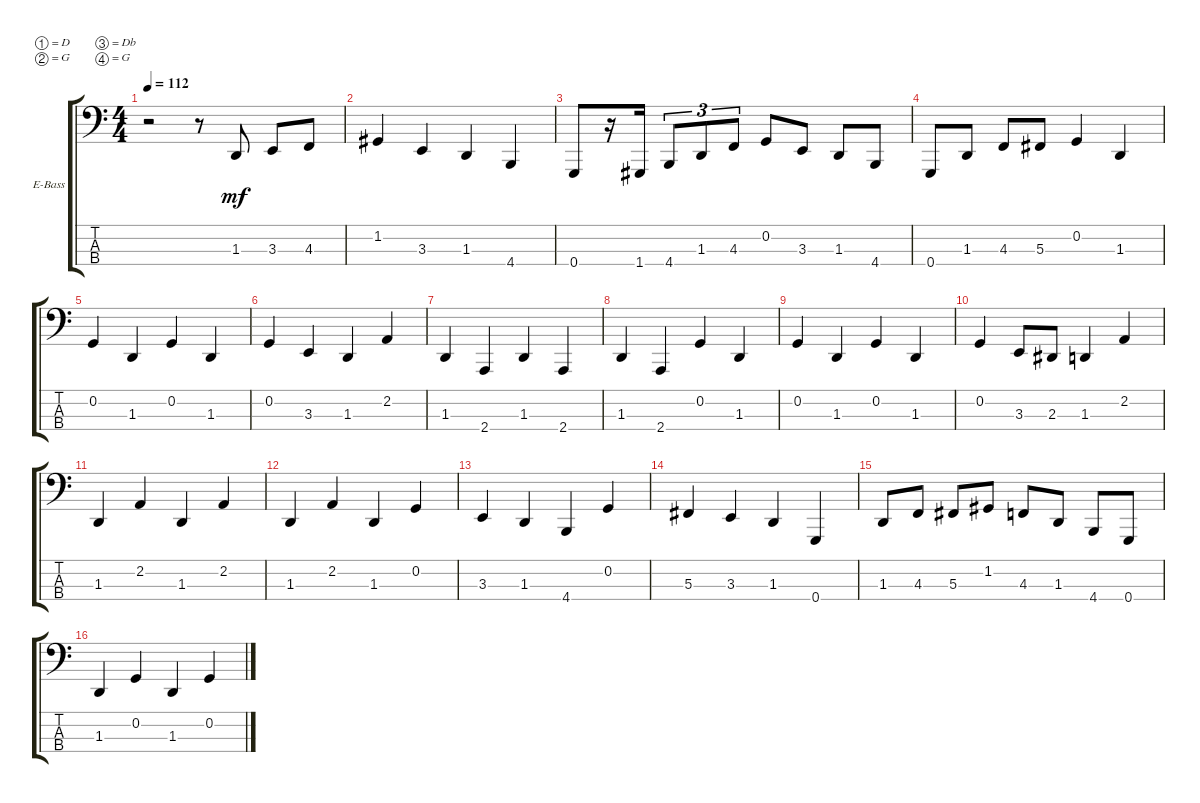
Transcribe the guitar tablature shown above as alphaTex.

\defaultSystemsLayout 4
\bracketExtendMode groupsimilarinstruments
\firstSystemTrackNameOrientation horizontal
\otherSystemsTrackNameOrientation horizontal
\track ("Electric Bass" "E-Bass") {instrument electricbassfinger}
\staff {score tabs}
\tuning (D2 G1 Db1 G0)
\ts (4 4)
\tempo 112
\clef f4
\ks c
r.2{dy mf instrument electricbassfinger} r.8 1.3.8 3.3.8 4.3.8 |
1.2.4 3.3.4 1.3.4 4.4.4 |
0.4.8 r.16 1.4.16 4.4.8{tu (3 2)} 1.3.8{tu (3 2)} 4.3.8{tu (3 2)} 0.2.8 3.3.8 1.3.8 4.4.8 |
0.4.8 1.3.8 4.3.8 5.3.8 0.2.4 1.3.4 |
0.2.4 1.3.4 0.2.4 1.3.4 |
0.2.4 3.3.4 1.3.4 2.2.4 |
1.3.4 2.4.4 1.3.4 2.4.4 |
1.3.4 2.4.4 0.2.4 1.3.4 |
0.2.4 1.3.4 0.2.4 1.3.4 |
0.2.4 3.3.8 2.3.8 1.3.4 2.2.4 |
1.3.4 2.2.4 1.3.4 2.2.4 |
1.3.4 2.2.4 1.3.4 0.2.4 |
3.3.4 1.3.4 4.4.4 0.2.4 |
5.3.4 3.3.4 1.3.4 0.4.4 |
1.3.8 4.3.8 5.3.8 1.2.8 4.3.8 1.3.8 4.4.8 0.4.8 |
1.3.4 0.2.4 1.3.4 0.2.4
